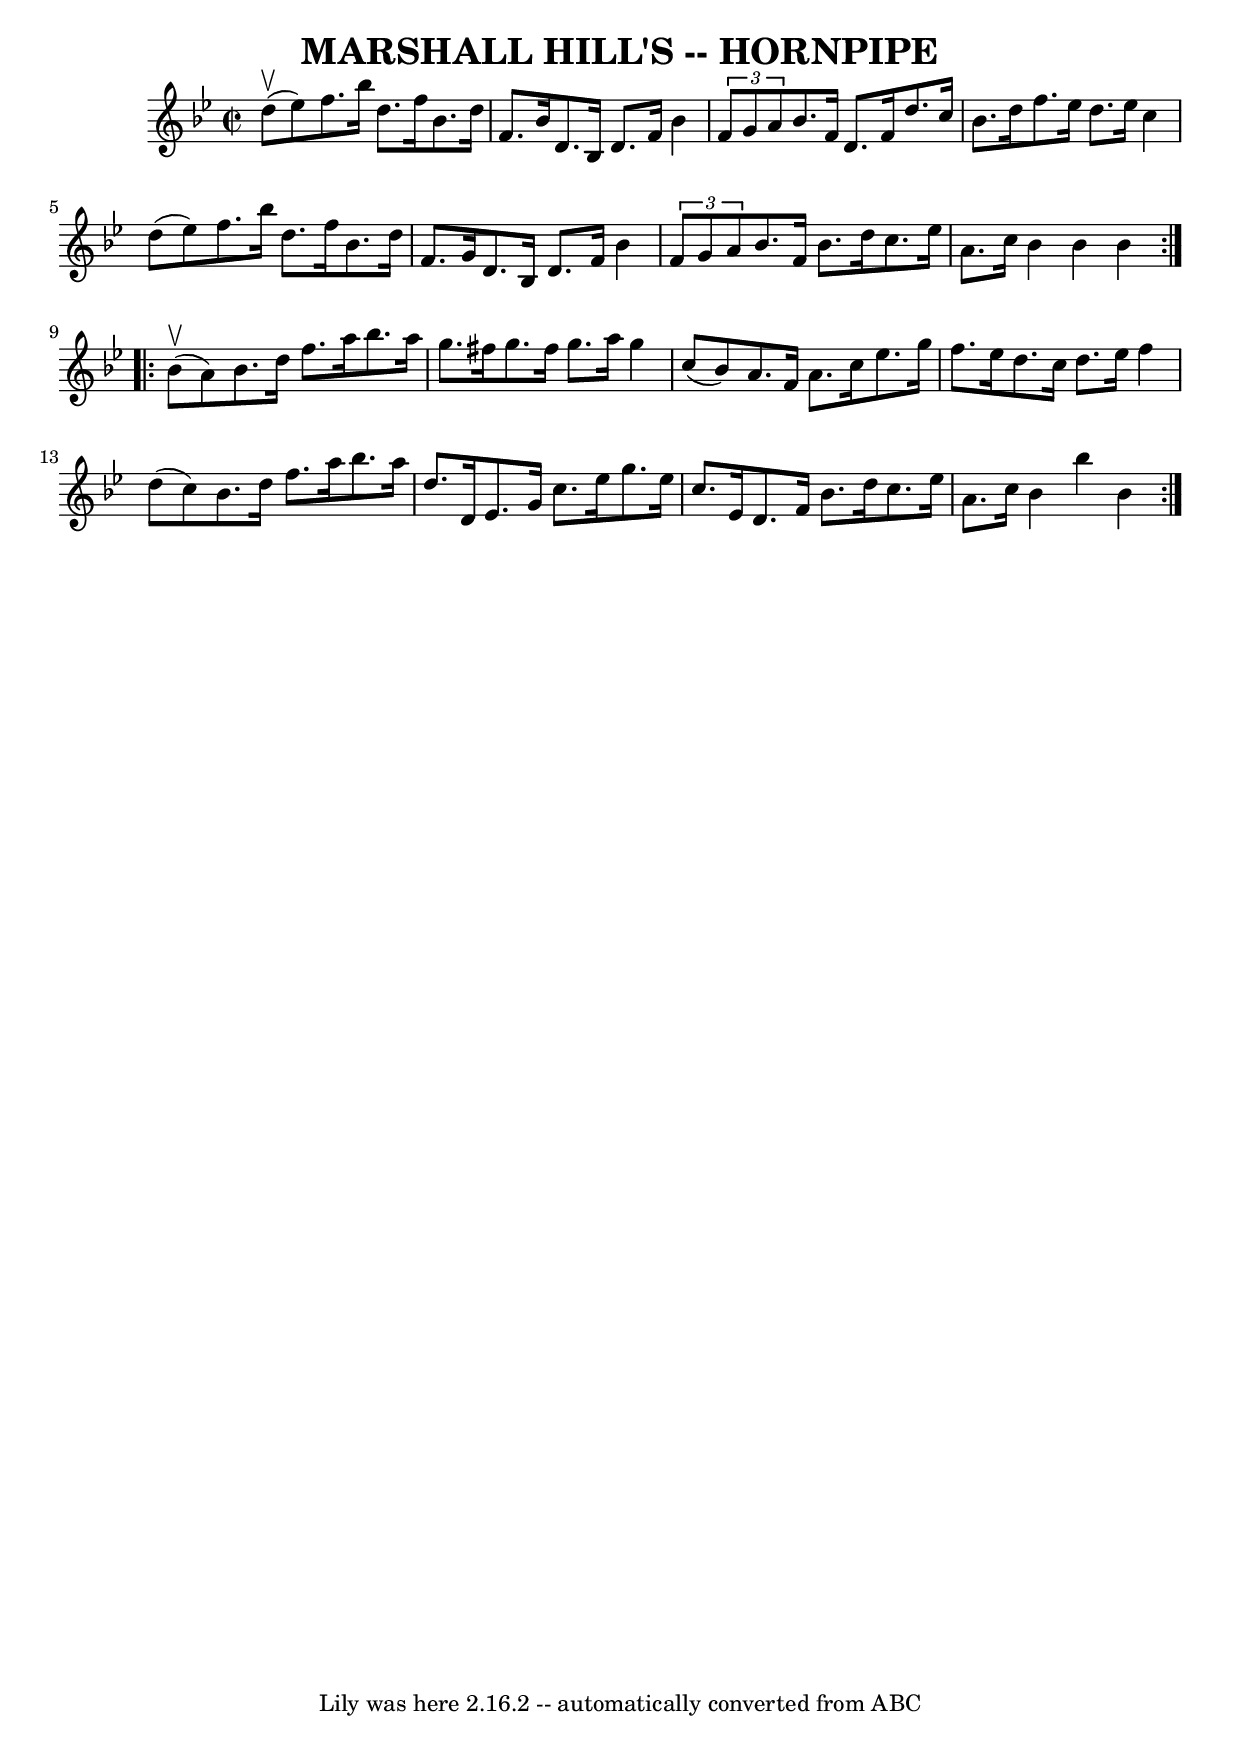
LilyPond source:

\version "2.16.2"
\include "Mammoth.ily"
\header {
  %% book = "Ryan's Mammoth Collection of Fiddle Tunes"
 crossRefNumber = "1"
 footnotes = ""
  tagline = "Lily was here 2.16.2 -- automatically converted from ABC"
  title = "MARSHALL HILL'S -- HORNPIPE"

}
voicedefault =  {



  \repeat volta 2 {

    \override Staff.TimeSignature #'style = #'C
    \time 2/2      \key bf \major d''8 (^\upbow ef''8)        |
 f''8. bf''16 d''8. f''16 bf'8. d''16 f'8. bf'16      |
 d'8. bf16 d'8. f'16 bf'4  \times 2/3 { f'8 g'8    
					 a'8   					   }    |
 bf'8. f'16 d'8. f'16 d''8. c''16 bf'8. d''16     |
 f''8. ef''16 d''8. ef''16 c''4 d''8 ( ef''8)   |  |
 f''8. bf''16 d''8. f''16 bf'8. d''16 f'8. g'16     |
 d'8. bf16 d'8. f'16    
 bf'4  \times 2/3 { f'8 g'8 a'8   		      }    |
 bf'8. f'16 bf'8. d''16 c''8. ef''16 a'8. c''16     |
 bf'4    
 bf'4 bf'4    
  }     
  \repeat volta 2 { bf'8 (^\upbow a'8)         |
 bf'8. d''16 f''8. a''16 bf''8. a''16 g''8. fs''16     |
 g''8. fs''16 g''8. a''16 g''4 c''8 ( bf'8)    |
 a'8. f'16 a'8. c''16 ef''8. g''16 f''8. ef''16     |
 d''8. c''16 d''8. ef''16 f''4 d''8 (c''8)   |  |
 bf'8. d''16 f''8. a''16 bf''8. a''16 d''8. d'16     |
 ef'8. g'16 c''8. ef''16 g''8. ef''16 c''8. ef'16     |
 d'8. f'16 bf'8. d''16 c''8. ef''16 a'8. c''16     |
 bf'4    
 bf''4 bf'4    
  }   

}

\score{
  <<

    \context Staff="default"
    {
      \voicedefault 
      
    }

  >>
  \layout {
    
  }
  \midi {
  }

}
